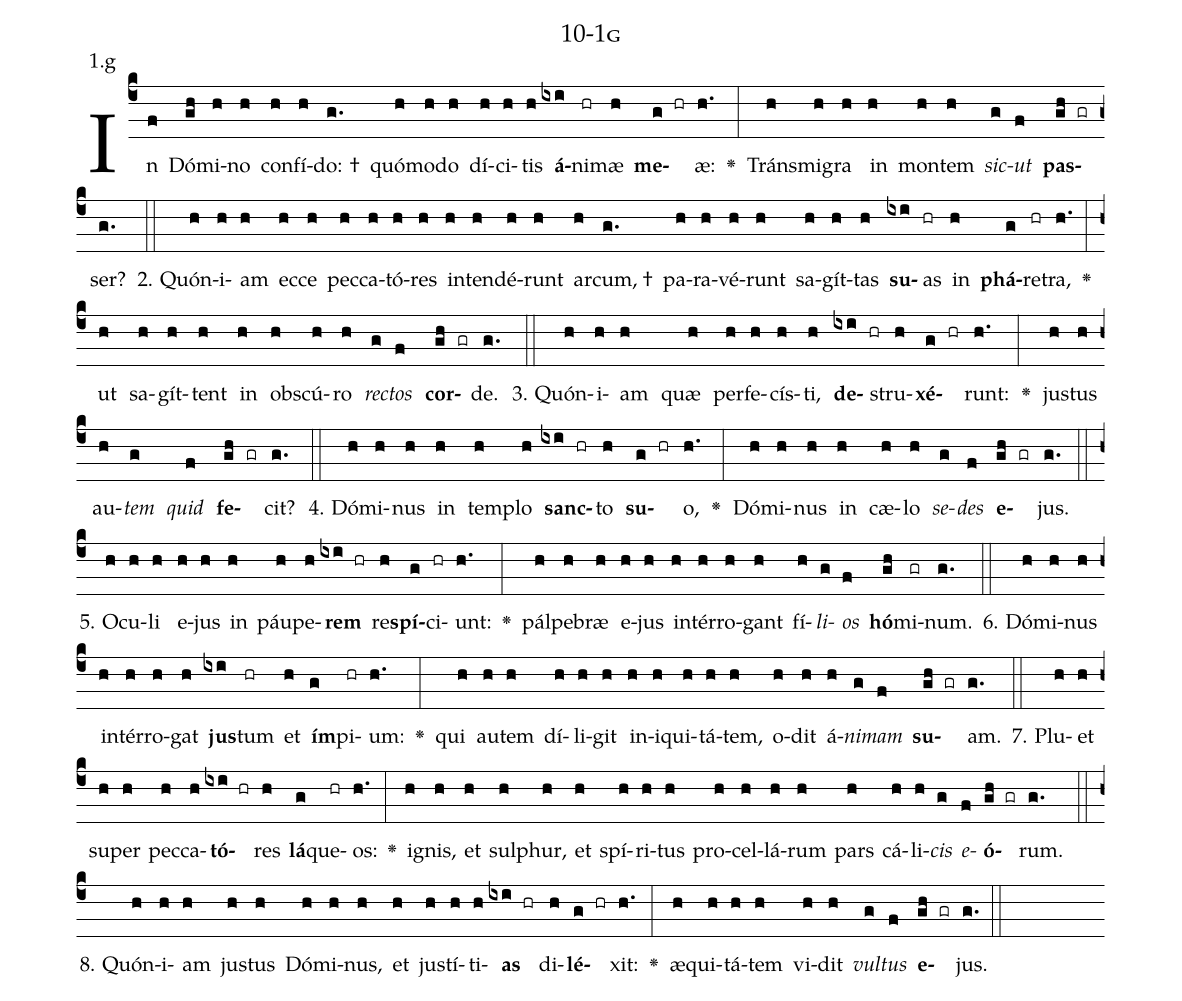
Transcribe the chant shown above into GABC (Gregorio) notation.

name: 10-1g;
annotation: 1.g;
%%
(c4)In(f) Dó(gh)mi(h)no(h) con(h)fí(h)do: †(g.) quó(h)mo(h)do(h) dí(h)ci(h)tis(h) <b>á</b>(ixi)ni(hr)mæ(h) <b>me</b>(g hr)æ:(h.) <v>\greheightstar</v>(:) Tráns(h)mi(h)gra(h) in(h) mon(h)tem(h) <i>sic</i>(g)<i>ut</i>(f) <b>pas</b>(gh gr)ser?(g.) (::)
2. Quón(h)i(h)am(h) ec(h)ce(h) pec(h)ca(h)tó(h)res(h) in(h)ten(h)dé(h)runt(h) ar(h)cum, †(g.) pa(h)ra(h)vé(h)runt(h) sa(h)gít(h)tas(h) <b>su</b>(ixi)as(hr) in(h) <b>phá</b>(g)re(hr)tra,(h.) <v>\greheightstar</v>(:) ut(h) sa(h)gít(h)tent(h) in(h) obs(h)cú(h)ro(h) <i>rec</i>(g)<i>tos</i>(f) <b>cor</b>(gh gr)de.(g.) (::)
3. Quón(h)i(h)am(h) quæ(h) per(h)fe(h)cís(h)ti,(h) <b>de</b>(ixi hr)stru(h)<b>xé</b>(g hr)runt:(h.) <v>\greheightstar</v>(:) jus(h)tus(h) au(h)<i>tem</i>(g) <i>quid</i>(f) <b>fe</b>(gh gr)cit?(g.) (::)
4. Dó(h)mi(h)nus(h) in(h) tem(h)plo(h) <b>sanc</b>(ixi hr)to(h) <b>su</b>(g hr)o,(h.) <v>\greheightstar</v>(:) Dó(h)mi(h)nus(h) in(h) cæ(h)lo(h) <i>se</i>(g)<i>des</i>(f) <b>e</b>(gh gr)jus.(g.) (::)
5. O(h)cu(h)li(h) e(h)jus(h) in(h) páu(h)pe(h)<b>rem</b>(ixi hr) re(h)<b>spí</b>(g)ci(hr)unt:(h.) <v>\greheightstar</v>(:) pál(h)pe(h)bræ(h) e(h)jus(h) in(h)tér(h)ro(h)gant(h) fí(h)<i>li</i>(g)<i>os</i>(f) <b>hó</b>(gh)mi(gr)num.(g.) (::)
6. Dó(h)mi(h)nus(h) in(h)tér(h)ro(h)gat(h) <b>jus</b>(ixi)tum(hr) et(h) <b>ím</b>(g)pi(hr)um:(h.) <v>\greheightstar</v>(:) qui(h) au(h)tem(h) dí(h)li(h)git(h) in(h)i(h)qui(h)tá(h)tem,(h) o(h)dit(h) á(h)<i>ni</i>(g)<i>mam</i>(f) <b>su</b>(gh gr)am.(g.) (::)
7. Plu(h)et(h) su(h)per(h) pec(h)ca(h)<b>tó</b>(ixi hr)res(h) <b>lá</b>(g)que(hr)os:(h.) <v>\greheightstar</v>(:) i(h)gnis,(h) et(h) sul(h)phur,(h) et(h) spí(h)ri(h)tus(h) pro(h)cel(h)lá(h)rum(h) pars(h) cá(h)li(h)<i>cis</i>(g) <i>e</i>(f)<b>ó</b>(gh gr)rum.(g.) (::)
8. Quón(h)i(h)am(h) jus(h)tus(h) Dó(h)mi(h)nus,(h) et(h) jus(h)tí(h)ti(h)<b>as</b>(ixi hr) di(h)<b>lé</b>(g hr)xit:(h.) <v>\greheightstar</v>(:) æ(h)qui(h)tá(h)tem(h) vi(h)dit(h) <i>vul</i>(g)<i>tus</i>(f) <b>e</b>(gh gr)jus.(g.) (::)
